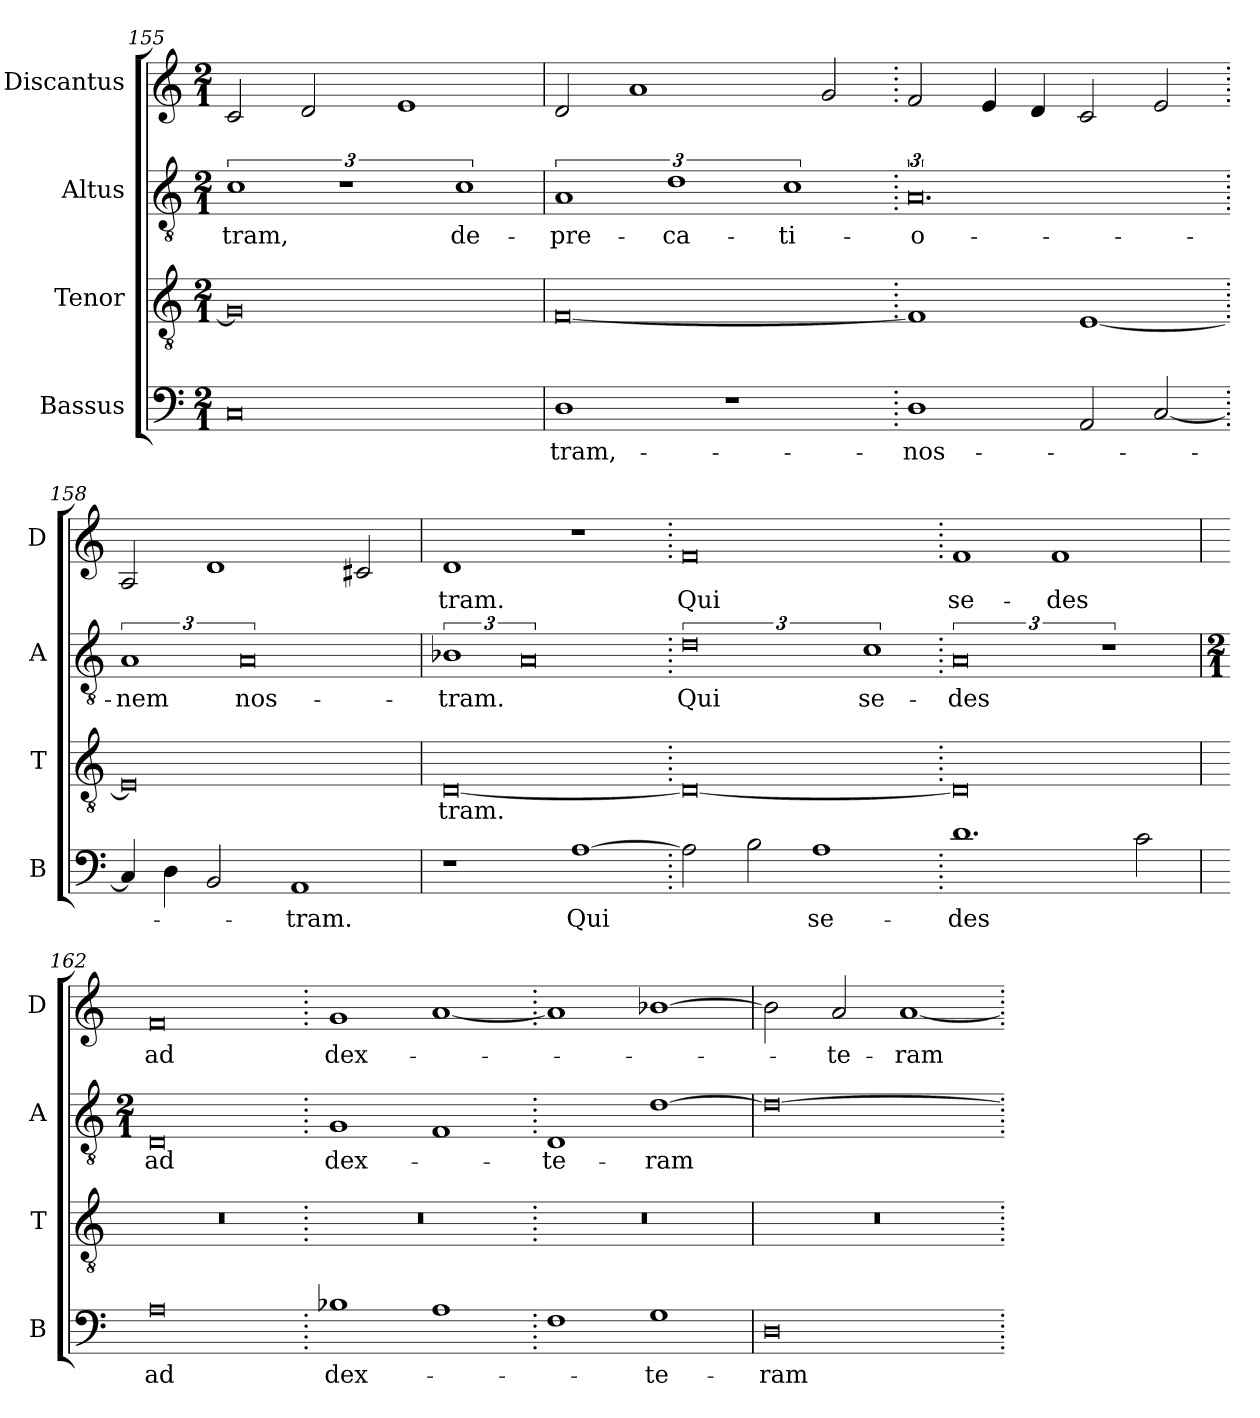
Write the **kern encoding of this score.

**kern	**text	**kern	**text	**kern	**text	**kern	**text
*part4	*part4	*part3	*part3	*part2	*part2	*part1	*part1
*staff4	*staff4	*staff3	*staff3	*staff2	*staff2	*staff1	*staff1
*I"Bassus	*	*I"Tenor	*	*I"Altus	*	*I"Discantus	*
*I'B	*	*I'T	*	*I'A	*	*I'D	*
*clefF4	*	*clefGv2	*	*clefGv2	*	*clefG2	*
*k[]	*	*k[]	*	*k[]	*	*k[]	*
*M2/1	*	*M2/1	*	*M2/1	*	*M2/1	*
=155	=155	=155	=155	=155	=155	=155	=155
0C	.	0G]	.	3%2c	-tram,	2c	.
.	.	.	.	.	.	2d	.
.	.	.	.	3%2r	.	.	.
.	.	.	.	.	.	1e	.
.	.	.	.	3%2c	de-	.	.
=156	=156	=156	=156	=156	=156	=156	=156
1D	-tram,-	[0F	.	3%2A	-pre-	2d	.
.	.	.	.	.	.	1a	.
.	.	.	.	3%2d	-ca-	.	.
1r	.	.	.	.	.	.	.
.	.	.	.	3%2c	-ti-	.	.
.	.	.	.	.	.	2g	.
=157.	=157.	=157.	=157.	=157.	=157.	=157.	=157.
1D	-nos-	1F]	.	3%4.A	-o-	2f	.
.	.	.	.	.	.	4e	.
.	.	.	.	.	.	4d	.
2AA	.	[1E	.	.	.	2c	.
[2C	.	.	.	.	.	2e	.
=158.	=158.	=158.	=158.	=158.	=158.	=158.	=158.
4C]	.	0E]	.	3%2A	-nem	2A	.
4D	.	.	.	.	.	.	.
2BB	.	.	.	.	.	1d	.
.	.	.	.	3%4A	nos-	.	.
1AA	-tram.	.	.	.	.	.	.
.	.	.	.	.	.	2c#X	.
=159	=159	=159	=159	=159	=159	=159	=159
1r	.	[0D	-tram.	3%2B-X	-tram.	1d	-tram.
.	.	.	.	3%4A	.	.	.
[1A	Qui	.	.	.	.	1r	.
=160.	=160.	=160.	=160.	=160.	=160.	=160.	=160.
2A]	.	0D_	.	3%4d	Qui	0f	Qui
2B	.	.	.	.	.	.	.
1A	se-	.	.	.	.	.	.
.	.	.	.	3%2c	se-	.	.
=161.	=161.	=161.	=161.	=161.	=161.	=161.	=161.
1.d	-des	0D]	.	3%4A	-des	1f	se-
.	.	.	.	.	.	1f	-des
.	.	.	.	3%2r	.	.	.
2c	.	.	.	.	.	.	.
=162	=162	=162	=162	=162	=162	=162	=162
*	*	*	*	*M2/1	*	*	*
0A	ad	0r	.	0D	ad	0f	ad
=163.	=163.	=163.	=163.	=163.	=163.	=163.	=163.
1B-X	dex-	0r	.	1G	dex-	1g	dex-
1A	.	.	.	1F	.	[1a	.
=164.	=164.	=164.	=164.	=164.	=164.	=164.	=164.
1F	.	0r	.	1D	-te-	1a]	.
1G	-te-	.	.	[1d	-ram	[1b-X	.
=165	=165	=165	=165	=165	=165	=165	=165
0D	-ram	0r	.	0d_	.	2b-]	.
.	.	.	.	.	.	2a	-te-
.	.	.	.	.	.	[1a	-ram
=.	=.	=.	=.	=.	=.	=.	=.
*-	*-	*-	*-	*-	*-	*-	*-
